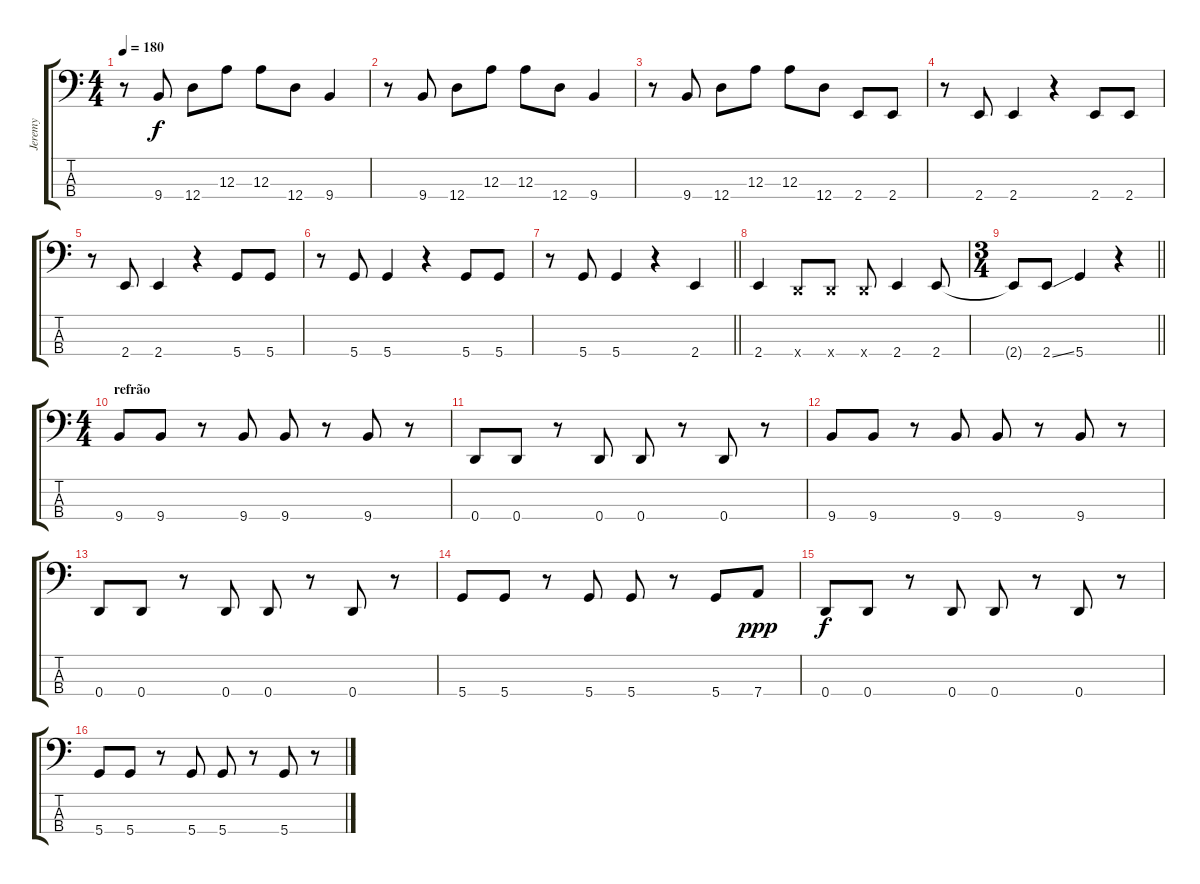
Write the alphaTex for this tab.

\track ("Jeremy" "Jeremy") {instrument electricbassfinger}
\staff {score tabs}
\tuning (G2 D2 A1 D1) {hide}
\ts (4 4)
\tempo 180
\clef f4
\ks c
r.8{dy f} 9.4.8 12.4.8 12.3.8 12.3.8 12.4.8 9.4.4 |
r.8 9.4.8 12.4.8 12.3.8 12.3.8 12.4.8 9.4.4 |
r.8 9.4.8 12.4.8 12.3.8 12.3.8 12.4.8 2.4.8 2.4.8 |
r.8 2.4.8 2.4.4 r.4 2.4.8 2.4.8 |
r.8 2.4.8 2.4.4 r.4 5.4.8 5.4.8 |
r.8 5.4.8 5.4.4 r.4 5.4.8 5.4.8 |
\barLineRight lightlight
r.8 5.4.8 5.4.4 r.4 2.4.4 |
2.4.4 0.4{x}.8 0.4{x}.8 0.4{x}.8 2.4.4 2.4.8 |
\ts (3 4)
\barLineRight lightlight
2.4{t}.8 2.4{ss}.8 5.4.4 r.4 |
\ts (4 4)
\section ("" "refrão")
9.4.8{instrument electricbassfinger} 9.4.8 r.8 9.4.8 9.4.8 r.8 9.4.8 r.8 |
0.4.8 0.4.8 r.8 0.4.8 0.4.8 r.8 0.4.8 r.8 |
9.4.8 9.4.8 r.8 9.4.8 9.4.8 r.8 9.4.8 r.8 |
0.4.8 0.4.8 r.8 0.4.8 0.4.8 r.8 0.4.8 r.8 |
5.4.8 5.4.8 r.8 5.4.8 5.4.8 r.8 5.4.8 7.4.8{dy ppp} |
0.4.8{dy f} 0.4.8 r.8 0.4.8 0.4.8 r.8 0.4.8 r.8 |
5.4.8 5.4.8 r.8 5.4.8 5.4.8 r.8 5.4.8 r.8
